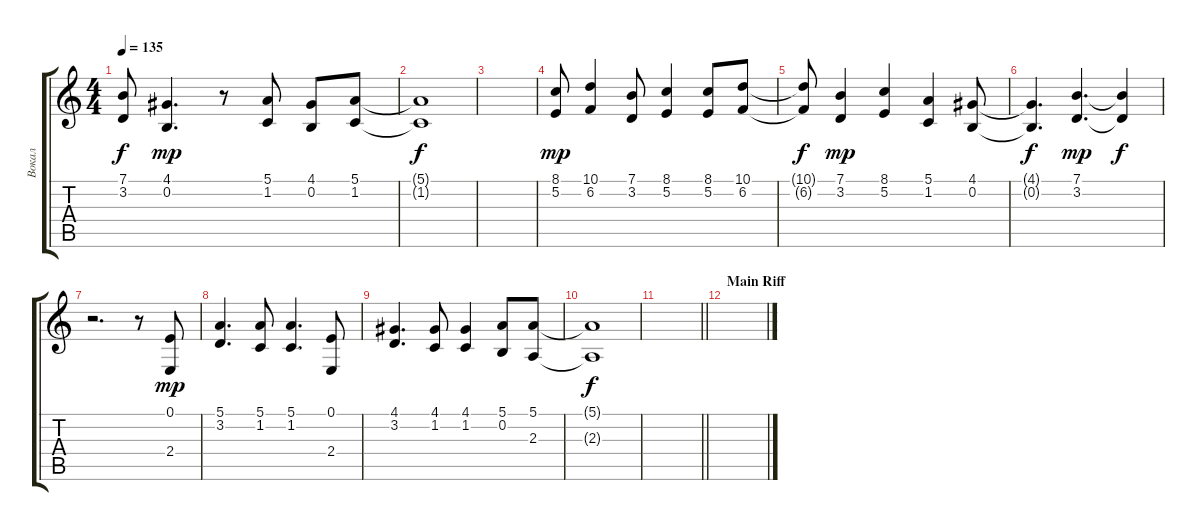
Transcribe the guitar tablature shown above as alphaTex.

\track ("Вокал" "Вокал") {instrument trumpet}
\staff {score tabs}
\tuning (E4 B3 G3 D3 A2 E2) {hide}
\ts (4 4)
\tempo 135
\clef g2
\ks c
(7.1{t} 3.2{t}).8{dy f} (4.1 0.2).4{d dy mp} r.8 (5.1 1.2).8 (4.1 0.2).8 (5.1 1.2).8 |
(5.1{t} 1.2{t}).1{dy f} |
|
(8.1 5.2).8{dy mp} (10.1 6.2).4 (7.1 3.2).8 (8.1 5.2).4 (8.1 5.2).8 (10.1 6.2).8 |
(10.1{t} 6.2{t}).8{dy f} (7.1 3.2).4{dy mp} (8.1 5.2).4 (5.1 1.2).4 (4.1 0.2).8 |
(4.1{t} 0.2{t}).4{d dy f} (7.1 3.2).4{d dy mp} (7.1{t} 3.2{t}).4{dy f} |
r.2{d} r.8 (0.1 2.4).8{dy mp} |
(5.1 3.2).4{d} (5.1 1.2).8 (5.1 1.2).4{d} (0.1 2.4).8 |
(4.1 3.2).4{d} (4.1 1.2).8 (4.1 1.2).4 (5.1 0.2).8 (5.1 2.3).8 |
(5.1{t} 2.3{t}).1{dy f} |
\barLineRight lightlight
|
\section ("" "Main Riff")
